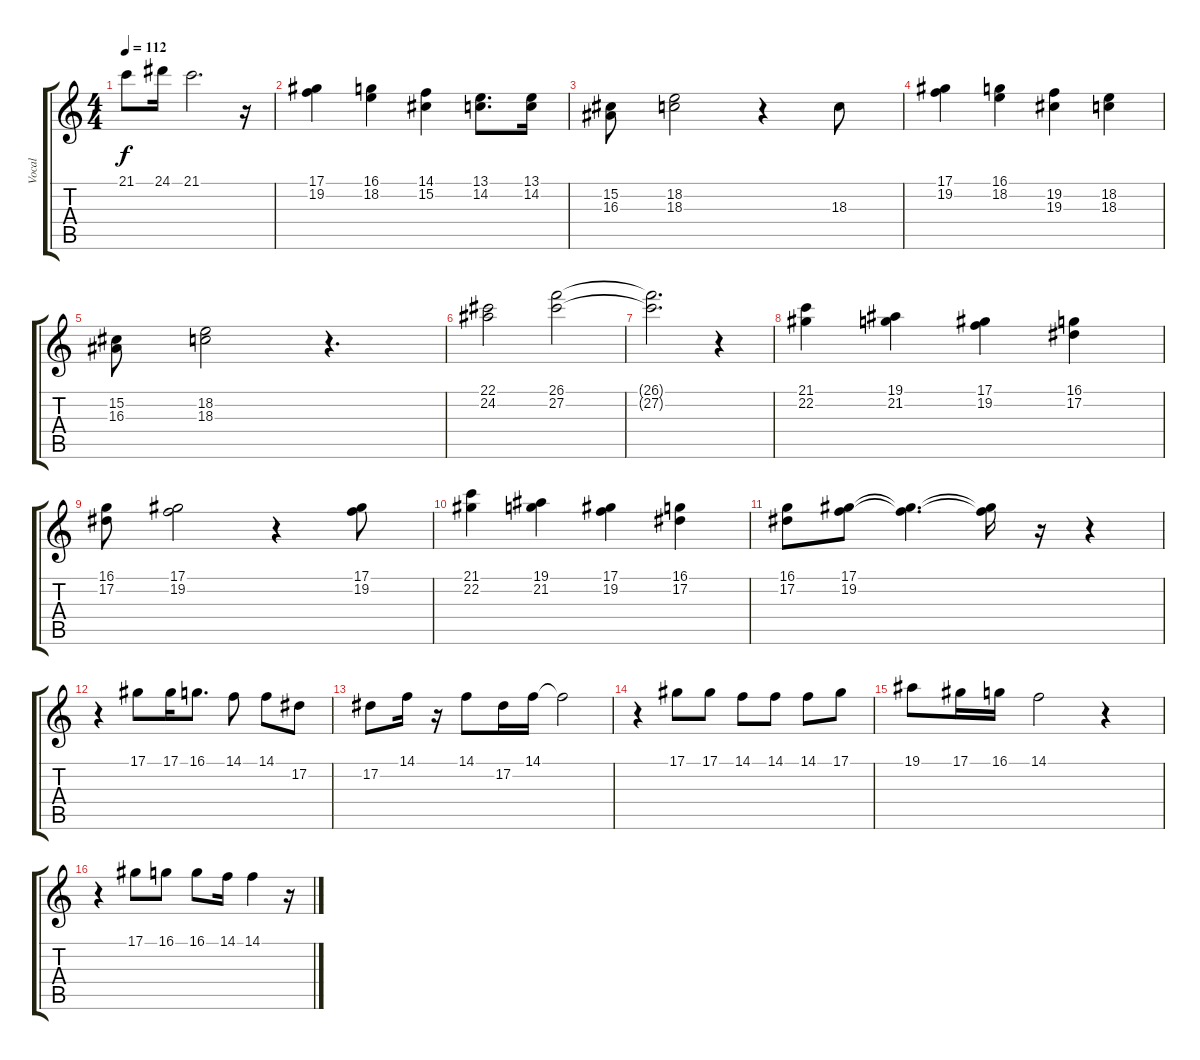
\track ("Vocal" "Vocal") {instrument flute}
\staff {score tabs}
\tuning (Eb4 Bb3 Gb3 Db3 Ab2 Eb2) {hide}
\ts (4 4)
\tempo 112
\clef g2
\ks c
21.1{t}.8{dy f} 24.1.16 21.1.2{d} r.16 |
(17.1 19.2).4 (16.1 18.2).4 (14.1 15.2).4 (13.1 14.2).8{d} (13.1 14.2).16 |
(15.2 16.3).8 (18.2 18.3).2 r.4 18.3.8 |
(17.1 19.2).4 (16.1 18.2).4 (19.2 19.3).4 (18.2 18.3).4 |
(15.2 16.3).8 (18.2 18.3).2 r.4{d} |
(22.1 24.2).2 (26.1 27.2).2 |
(26.1{t} 27.2{t}).2{d} r.4 |
(21.1 22.2).4 (19.1 21.2).4 (17.1 19.2).4 (16.1 17.2).4 |
(16.1 17.2).8 (17.1 19.2).2 r.4 (17.1 19.2).8 |
(21.1 22.2).4 (19.1 21.2).4 (17.1 19.2).4 (16.1 17.2).4 |
(16.1 17.2).8 (17.1 19.2).8 (17.1{t} 19.2{t}).4{d} (17.1{t} 19.2{t}).16 r.16 r.4 |
r.4 17.1.8 17.1.16 16.1.8{d} 14.1.8 14.1.8 17.2.8 |
17.2.8 14.1.16 r.16 14.1.8 17.2.16 14.1.16 14.1{t}.2 |
r.4 17.1.8 17.1.8 14.1.8 14.1.8 14.1.8 17.1.8 |
19.1.8 17.1.16 16.1.16 14.1.2 r.4 |
r.4 17.1.8 16.1.8 16.1.8 14.1.16 14.1.4 r.16
